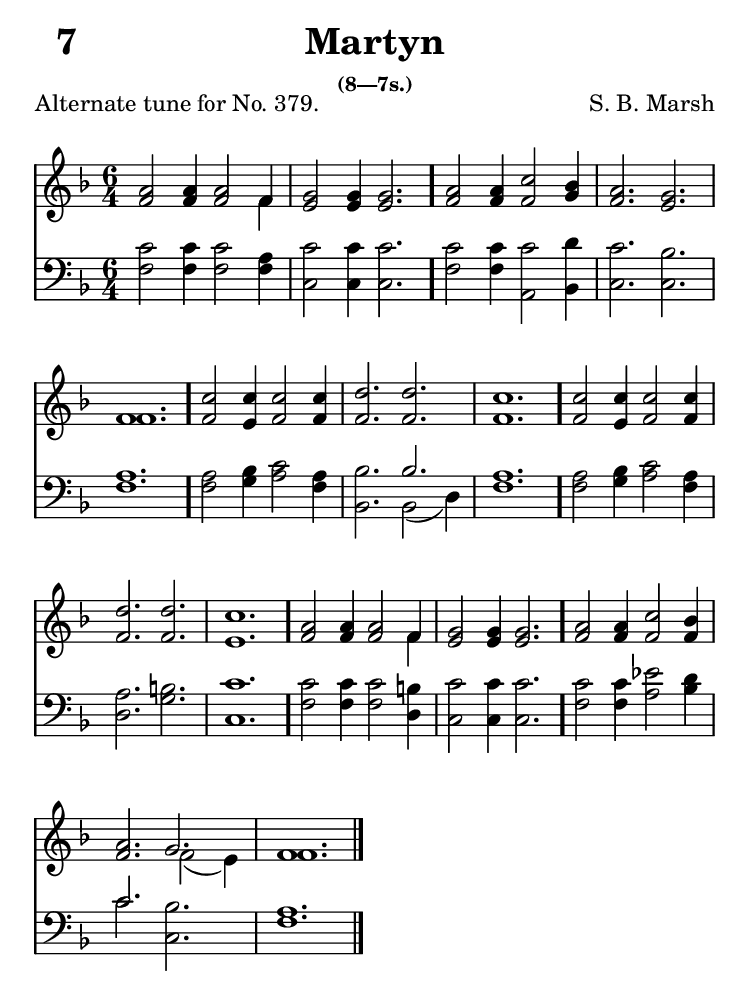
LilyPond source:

\include "common/global.ily"
\paper {
  \include "common/paper-additional.ily"
  ragged-last-bottom = ##t
  ragged-last = ##t
  % shrink space before markup verses to fit previous hymn on same page
  score-markup-spacing.padding = #1.8
  score-markup-spacing.basic-distance = #1.8
}

\header{
  hymnnumber = "7"
  tunename = "Martyn"
  meter = "8—7s."
  composer = "S. B. Marsh"
  alternate = \markup { "Alternate tune for No. 379." }
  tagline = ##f
}

global = {
  \include "common/overrides.ily"
  \override Staff.TimeSignature.style = #'numbered
  \time 6/4
  \override Score.MetronomeMark.transparent = ##t % hide all fermata changes too
  \tempo 2.=60
  \key f \major
  \autoBeamOff
}

notesSoprano = {
\global
\relative c'' {

  a2 a4 a2 f4 | g2 g4 g2. | \bar "."
  a2 a4 c2 bes4 | a2. g2. | f1. | \bar "."
  c'2 c4 c2 c4 | d2. d2. | c1. | \bar "."
  c2 c4 c2 c4 | d2. d2. | c1. | \bar "."
  a2 a4 a2 f4 | g2 g4 g2. | \bar "."
  a2 a4 c2 bes4 | a2. g2. | f1. | \bar "|."

}
}

notesAlto = {
\global
\relative e' {

  f2 f4 f2 f4 | e2 e4 e2. |
  f2 f4 f2 g4 | f2. e2. | f1. |
  f2 e4 f2 f4 | f2. f2. | f1. |
  f2 e4 f2 f4 | f2. f2. | e1. |
  f2 f4 f2 f4 | e2 e4 e2. |
  f2 f4 f2 f4 | f2. f2( e4) | f1. |

}
}

notesTenor = {
\global
\relative a {

  c2 c4 c2 a4 | c2 c4 c2. |
  c2 c4 c2 d4 | c2. bes2. | a1. |
  a2 bes4 c2 a4 | bes2. bes2. | a1. |
  a2 bes4 c2 a4 | a2. b2. | c1. |
  c2 c4 c2 b4 | c2 c4 c2. |
  c2 c4 ees2 d4 | c2. bes2. | a1. |

}
}

notesBass = {
\global
\relative f {

  f2 f4 f2 f4 | c2 c4 c2. |
  f2 f4 a,2 bes4 | c2. c2. | f1. |
  f2 g4 a2 f4 | bes,2. bes2( d4) | f1. |
  f2 g4 a2 f4 | d2. g2. | c,1. |
  f2 f4 f2 d4 | c2 c4 c2. |
  f2 f4 a2 bes4 | c2. c,2. | f1. |

}
}

\score {
  \context ChoirStaff <<
    \context Staff = upper <<
      \set Staff.autoBeaming = ##f
      \set ChoirStaff.systemStartDelimiter = #'SystemStartBar
      \set ChoirStaff.printPartCombineTexts = ##f
      \partcombine #'(2 . 9) \notesSoprano \notesAlto
    >>
    \context Staff = men <<
      \set Staff.autoBeaming = ##f
      \clef bass
      \set ChoirStaff.printPartCombineTexts = ##f
      \partcombine #'(2 . 9) \notesTenor \notesBass
    >>
  >>
  \layout {
    \include "common/layout.ily"
  }
  \midi{
    \include "common/midi.ily"
  }
}

\version "2.19.49"  % necessary for upgrading to future LilyPond versions.

% vi:set et ts=2 sw=2 ai nocindent syntax=lilypond:
